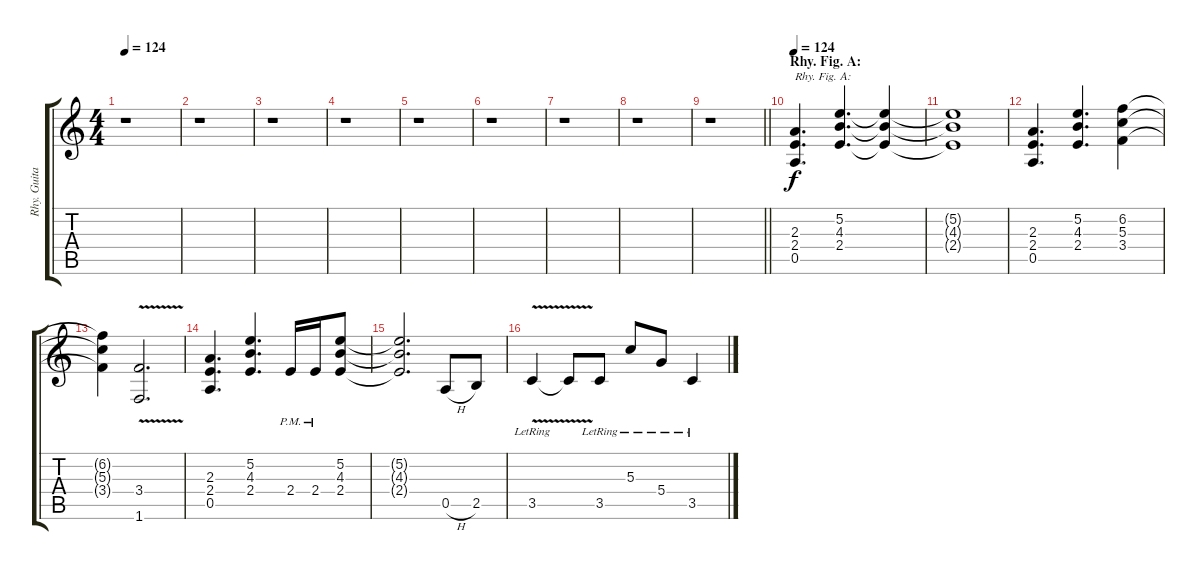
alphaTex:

\track ("Rhy. Guitar 2" "Rhy. Guita") {instrument distortionguitar}
\staff {score tabs}
\tuning (E4 B3 G3 D3 A2 E2) {hide}
\ts (4 4)
\tempo 124
\clef g2
\ks c
r.1{dy f} |
r.1 |
r.1 |
r.1 |
r.1 |
r.1 |
r.1 |
r.1 |
\barLineRight lightlight
r.1 |
\section ("" "Rhy. Fig. A:")
\tempo 124
(2.3 2.4 0.5).4{d txt "Rhy. Fig. A:"} (5.2 4.3 2.4).4{d} (5.2{t} 4.3{t} 2.4{t}).4 |
(5.2{t} 4.3{t} 2.4{t}).1 |
(2.3 2.4 0.5).4{d} (5.2 4.3 2.4).4{d} (6.2 5.3 3.4).4 |
(6.2{t} 5.3{t} 3.4{t}).4 (3.4{v} 1.6{v}).2{d} |
(2.3 2.4 0.5).4{d} (5.2 4.3 2.4).4{d} 2.4{pm}.16 2.4{pm}.16 (5.2 4.3 2.4).8 |
(5.2{t} 4.3{t} 2.4{t}).2{d} 0.5{h}.8 2.5.8 |
3.5{v lr}.4 3.5{t}.8 3.5{lr}.8 5.3{lr}.8 5.4{lr}.8 3.5{lr}.4
